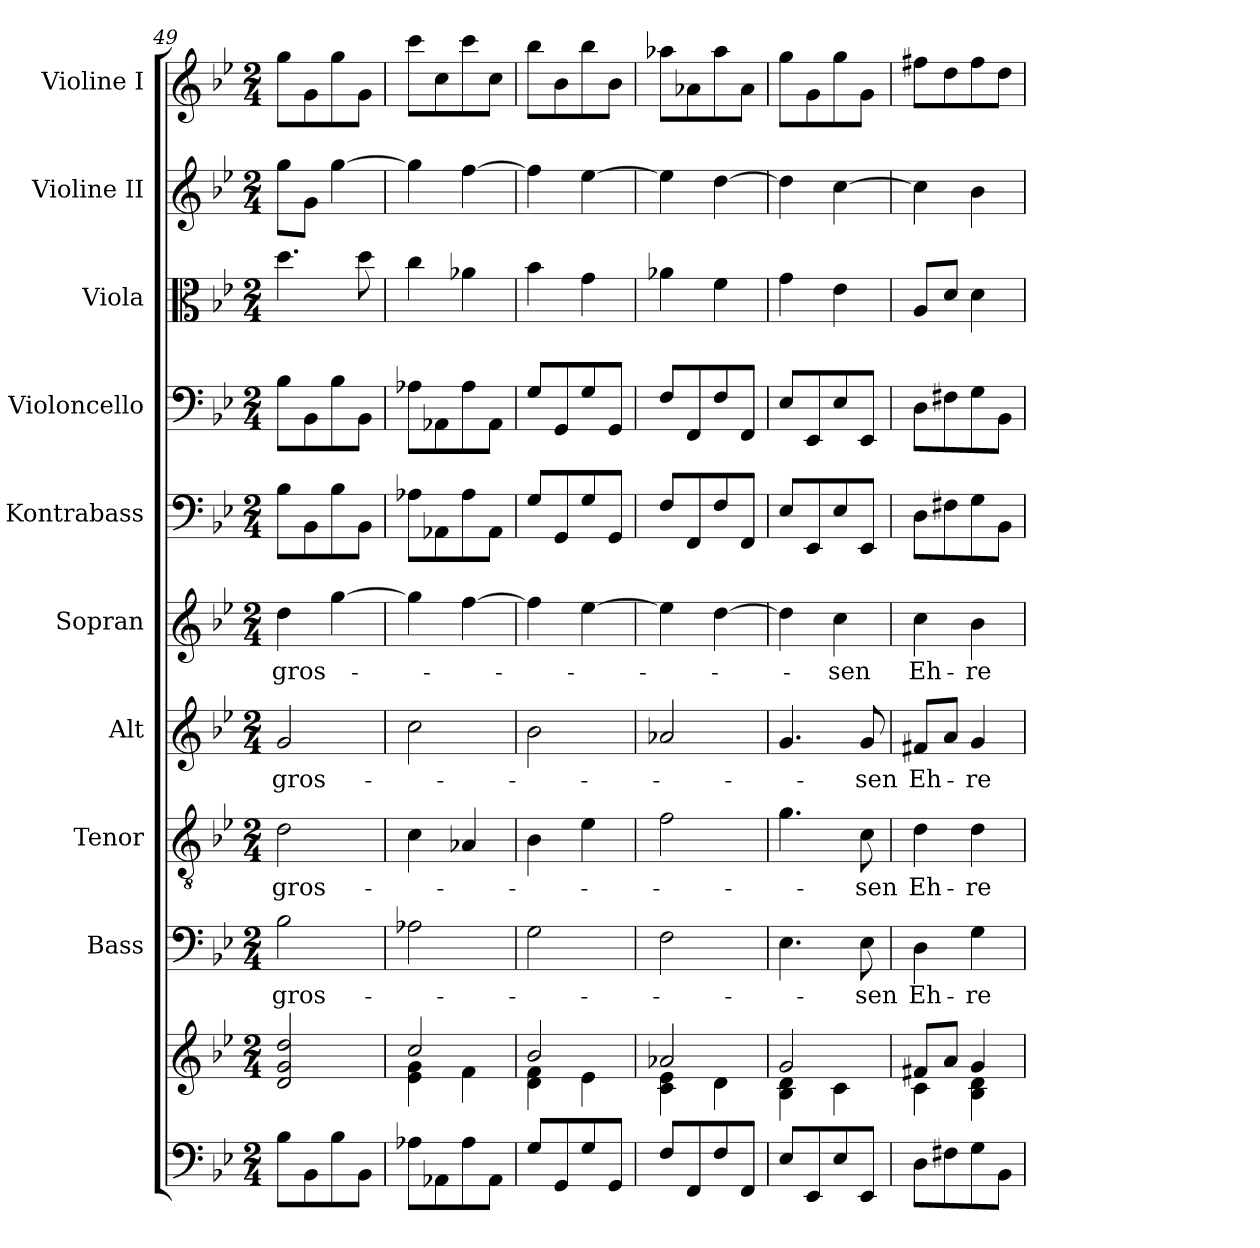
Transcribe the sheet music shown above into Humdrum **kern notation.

**kern	**kern	**kern	**text	**kern	**text	**kern	**text	**kern	**text	**kern	**kern	**kern	**kern	**kern
*part10	*part10	*part9	*part9	*part8	*part8	*part7	*part7	*part6	*part6	*part5	*part4	*part3	*part2	*part1
*staff11	*staff10	*staff9	*staff9	*staff8	*staff8	*staff7	*staff7	*staff6	*staff6	*staff5	*staff4	*staff3	*staff2	*staff1
*	*	*I"Bass	*	*I"Tenor	*	*I"Alt	*	*I"Sopran	*	*I"Kontrabass	*I"Violoncello	*I"Viola	*I"Violine II	*I"Violine I
*	*	*I'B.	*	*I'T.	*	*I'A.	*	*I'S.	*	*I'Kb.	*I'Vc.	*I'Vla.	*I'Vl. II	*I'Vl. I
*clefF4	*clefG2	*clefF4	*	*clefGv2	*	*clefG2	*	*clefG2	*	*clefF4	*clefF4	*clefC3	*clefG2	*clefG2
*	*	*	*	*	*	*	*	*	*	*ITrd7c12	*	*	*	*
*k[b-e-]	*k[b-e-]	*k[b-e-]	*	*k[b-e-]	*	*k[b-e-]	*	*k[b-e-]	*	*k[b-e-]	*k[b-e-]	*k[b-e-]	*k[b-e-]	*k[b-e-]
*B-:	*B-:	*B-:	*	*B-:	*	*B-:	*	*B-:	*	*B-:	*B-:	*B-:	*B-:	*B-:
*M2/4	*M2/4	*M2/4	*	*M2/4	*	*M2/4	*	*M2/4	*	*M2/4	*M2/4	*M2/4	*M2/4	*M2/4
=49	=49	=49	=49	=49	=49	=49	=49	=49	=49	=49	=49	=49	=49	=49
!	!	!	!LO:LY:b	!	!LO:LY:b	!	!LO:LY:b	!	!LO:LY:b	!	!	!	!	!
8B-\L	2d/ 2g/ 2dd/	2B-\	gros-	2d\	gros-	2g/	gros-	4dd\	gros-	8BB-\L	8B-\L	4.dd\	8gg\L	8gg\L
8BB-\	.	.	.	.	.	.	.	.	.	8BBB-\	8BB-\	.	8g\J	8g\
8B-\	.	.	.	.	.	.	.	[4gg\	.	8BB-\	8B-\	.	[4gg\	8gg\
8BB-\J	.	.	.	.	.	.	.	.	.	8BBB-\J	8BB-\J	8dd\	.	8g\J
=50	=50	=50	=50	=50	=50	=50	=50	=50	=50	=50	=50	=50	=50	=50
*	*^	*	*	*	*	*	*	*	*	*	*	*	*	*
8A-X\L	2cc/	4e-\ 4g\	2A-X\	.	4c\	.	2cc\	.	4gg\]	.	8AA-X\L	8A-X\L	4cc\	4gg\]	8ccc\L
8AA-X\	.	.	.	.	.	.	.	.	.	.	8AAA-X\	8AA-X\	.	.	8cc\
8A-\	.	4f\	.	.	4A-X/	.	.	.	[4ff\	.	8AA-\	8A-\	4a-X\	[4ff\	8ccc\
8AA-\J	.	.	.	.	.	.	.	.	.	.	8AAA-\J	8AA-\J	.	.	8cc\J
!!LO:PB:g=z
=51	=51	=51	=51	=51	=51	=51	=51	=51	=51	=51	=51	=51	=51	=51	=51
8G/L	2b-/	4d\ 4f\	2G\	.	4B-\	.	2b-\	.	4ff\]	.	8GG/L	8G/L	4b-\	4ff\]	8bb-\L
8GG/	.	.	.	.	.	.	.	.	.	.	8GGG/	8GG/	.	.	8b-\
8G/	.	4e-\	.	.	4e-\	.	.	.	[4ee-\	.	8GG/	8G/	4g\	[4ee-\	8bb-\
8GG/J	.	.	.	.	.	.	.	.	.	.	8GGG/J	8GG/J	.	.	8b-\J
=52	=52	=52	=52	=52	=52	=52	=52	=52	=52	=52	=52	=52	=52	=52	=52
8F/L	2a-X/	4c\ 4e-\	2F\	.	2f\	.	2a-X/	.	4ee-\]	.	8FF/L	8F/L	4a-X\	4ee-\]	8aa-X\L
8FF/	.	.	.	.	.	.	.	.	.	.	8FFF/	8FF/	.	.	8a-X\
8F/	.	4d\	.	.	.	.	.	.	[4dd\	.	8FF/	8F/	4f\	[4dd\	8aa-\
8FF/J	.	.	.	.	.	.	.	.	.	.	8FFF/J	8FF/J	.	.	8a-\J
=53	=53	=53	=53	=53	=53	=53	=53	=53	=53	=53	=53	=53	=53	=53	=53
8E-/L	2g/	4B-\ 4d\	4.E-\	.	4.g\	.	4.g/	.	4dd\]	.	8EE-/L	8E-/L	4g\	4dd\]	8gg\L
8EE-/	.	.	.	.	.	.	.	.	.	.	8EEE-/	8EE-/	.	.	8g\
!	!	!	!	!	!	!	!	!	!	!LO:LY:b	!	!	!	!	!
8E-/	.	4c\	.	.	.	.	.	.	4cc\	-sen	8EE-/	8E-/	4e-\	[4cc\	8gg\
!	!	!	!	!LO:LY:b	!	!LO:LY:b	!	!LO:LY:b	!	!	!	!	!	!	!
8EE-/J	.	.	8E-\	-sen	8c\	-sen	8g/	-sen	.	.	8EEE-/J	8EE-/J	.	.	8g\J
=54	=54	=54	=54	=54	=54	=54	=54	=54	=54	=54	=54	=54	=54	=54	=54
!	!	!	!	!LO:LY:b	!	!LO:LY:b	!	!LO:LY:b	!	!LO:LY:b	!	!	!	!	!
8D\L	8f#X/L	4c\	4D\	Eh-	4d\	Eh-	8f#X/L	Eh-	4cc\	Eh-	8DD\L	8D\L	8A/L	4cc\]	8ff#X\L
8F#X\	8a/J	.	.	.	.	.	8a/J	.	.	.	8FF#X\	8F#X\	8d/J	.	8dd\
!	!	!	!	!LO:LY:b	!	!LO:LY:b	!	!LO:LY:b	!	!LO:LY:b	!	!	!	!	!
8G\	4g/	4B-\ 4d\	4G\	-re	4d\	-re	4g/	-re	4b-\	-re	8GG\	8G\	4d\	4b-\	8ff#\
8BB-\J	.	.	.	.	.	.	.	.	.	.	8BBB-\J	8BB-\J	.	.	8dd\J
*	*v	*v	*	*	*	*	*	*	*	*	*	*	*	*	*
=	=	=	=	=	=	=	=	=	=	=	=	=	=	=
*-	*-	*-	*-	*-	*-	*-	*-	*-	*-	*-	*-	*-	*-	*-
